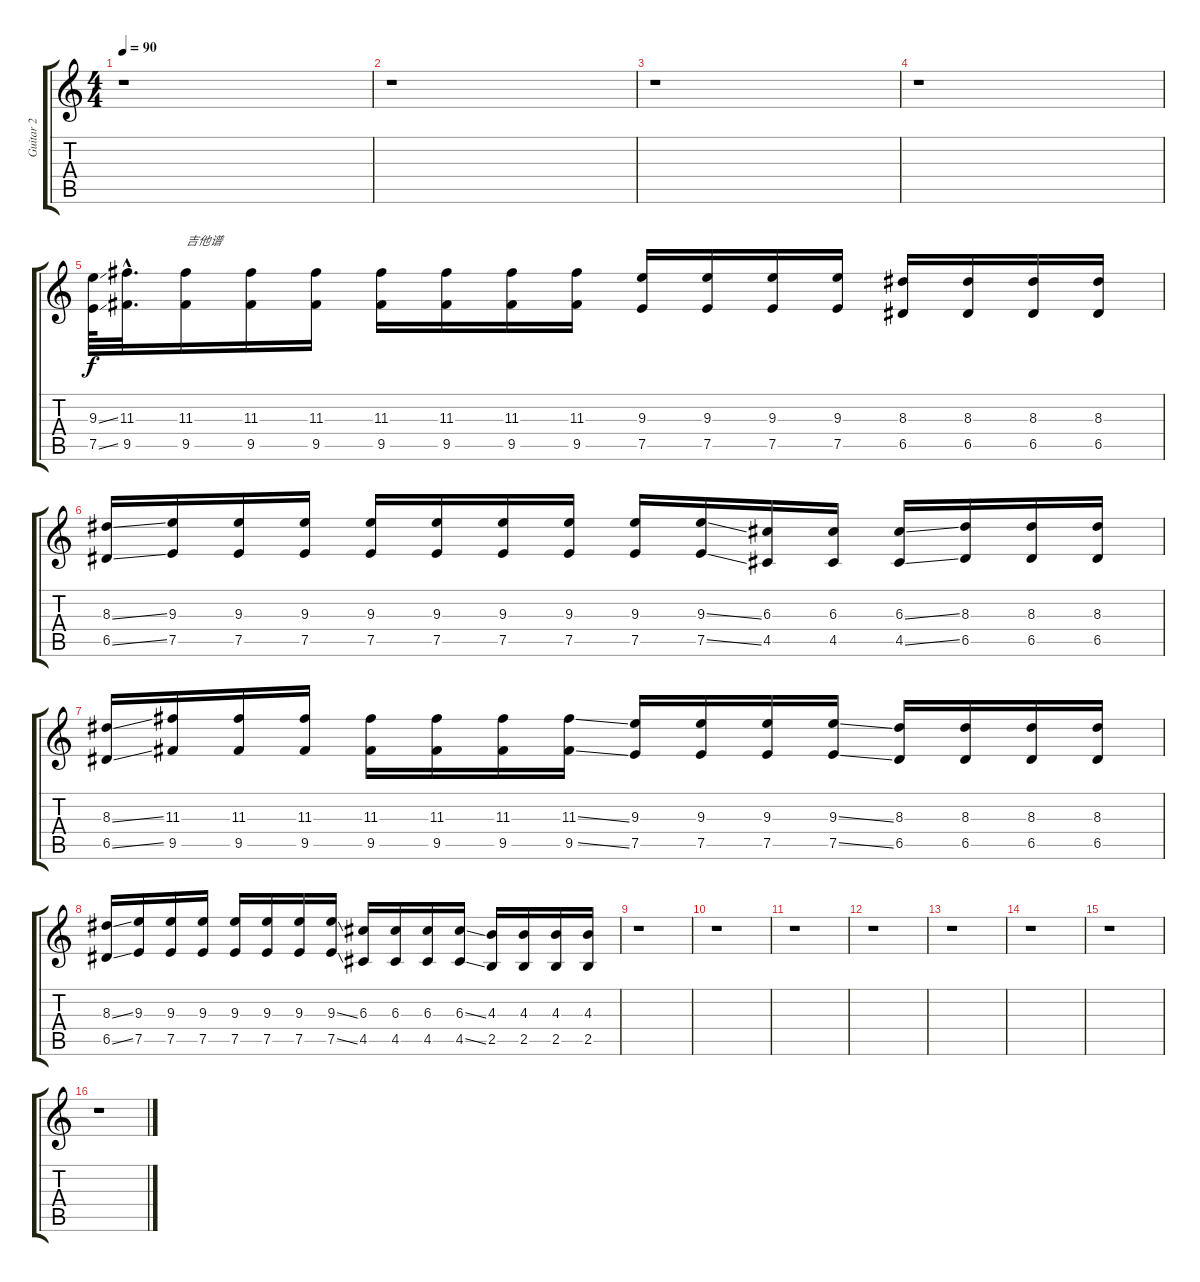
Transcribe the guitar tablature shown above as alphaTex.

\track ("Guitar 2" "Guitar 2") {instrument overdrivenguitar}
\staff {score tabs}
\tuning (E4 B3 G3 D3 A2 E2) {hide}
\ts (4 4)
\tempo 90
\clef g2
\ks c
r.1{dy f} |
r.1 |
r.1 |
r.1 |
(9.3{ss} 7.5{ss}).64 (11.3{hac} 9.5{hac}).32{d} (11.3 9.5).16{txt "吉他谱"} (11.3 9.5).16 (11.3 9.5).16 (11.3 9.5).16 (11.3 9.5).16 (11.3 9.5).16 (11.3 9.5).16 (9.3 7.5).16 (9.3 7.5).16 (9.3 7.5).16 (9.3 7.5).16 (8.3 6.5).16 (8.3 6.5).16 (8.3 6.5).16 (8.3 6.5).16 |
(8.3{ss} 6.5{ss}).16 (9.3 7.5).16 (9.3 7.5).16 (9.3 7.5).16 (9.3 7.5).16 (9.3 7.5).16 (9.3 7.5).16 (9.3 7.5).16 (9.3 7.5).16 (9.3{ss} 7.5{ss}).16 (6.3 4.5).16 (6.3 4.5).16 (6.3{ss} 4.5{ss}).16 (8.3 6.5).16 (8.3 6.5).16 (8.3 6.5).16 |
(8.3{ss} 6.5{ss}).16 (11.3 9.5).16 (11.3 9.5).16 (11.3 9.5).16 (11.3 9.5).16 (11.3 9.5).16 (11.3 9.5).16 (11.3{ss} 9.5{ss}).16 (9.3 7.5).16 (9.3 7.5).16 (9.3 7.5).16 (9.3{ss} 7.5{ss}).16 (8.3 6.5).16 (8.3 6.5).16 (8.3 6.5).16 (8.3 6.5).16 |
(8.3{ss} 6.5{ss}).16 (9.3 7.5).16 (9.3 7.5).16 (9.3 7.5).16 (9.3 7.5).16 (9.3 7.5).16 (9.3 7.5).16 (9.3{ss} 7.5{ss}).16 (6.3 4.5).16 (6.3 4.5).16 (6.3 4.5).16 (6.3{ss} 4.5{ss}).16 (4.3 2.5).16 (4.3 2.5).16 (4.3 2.5).16 (4.3 2.5).16 |
r.1 |
r.1 |
r.1 |
r.1 |
r.1 |
r.1 |
r.1 |
r.1
